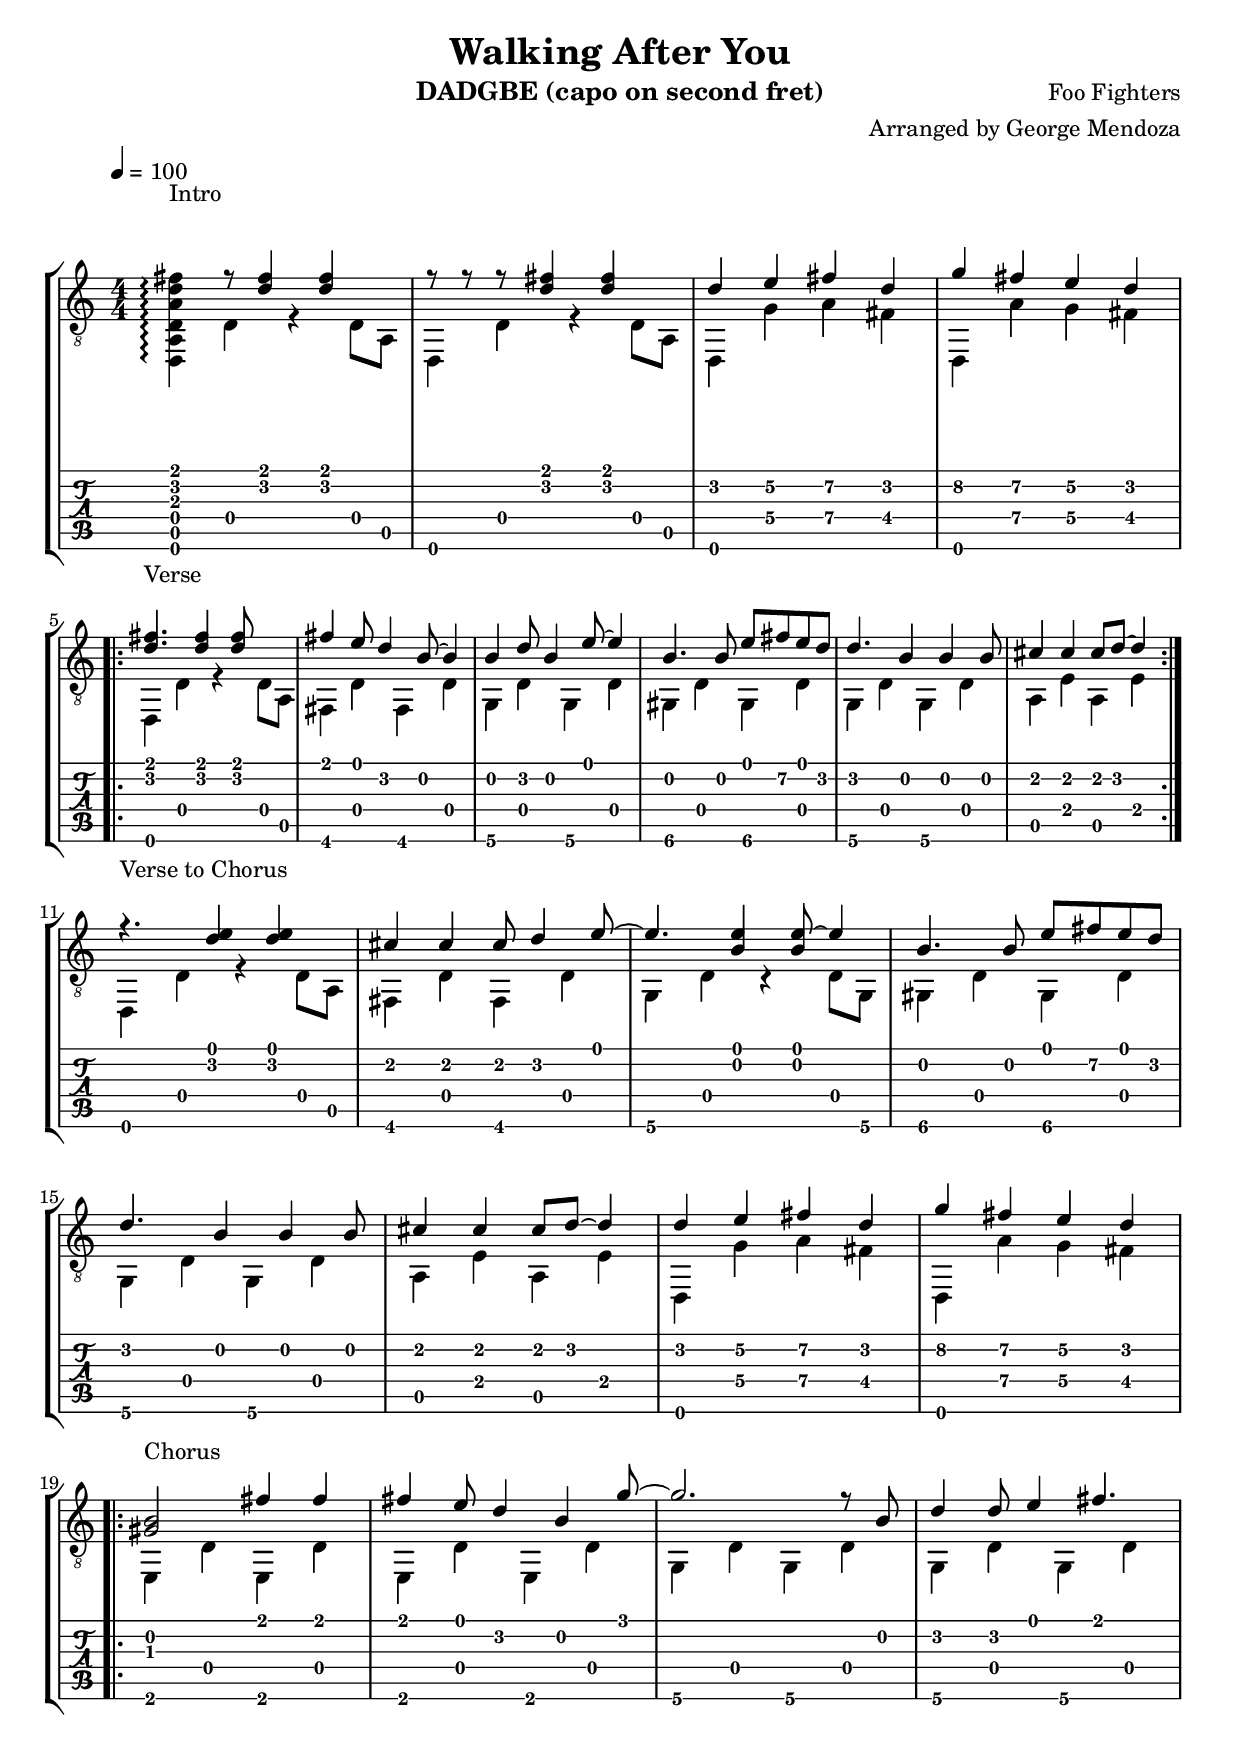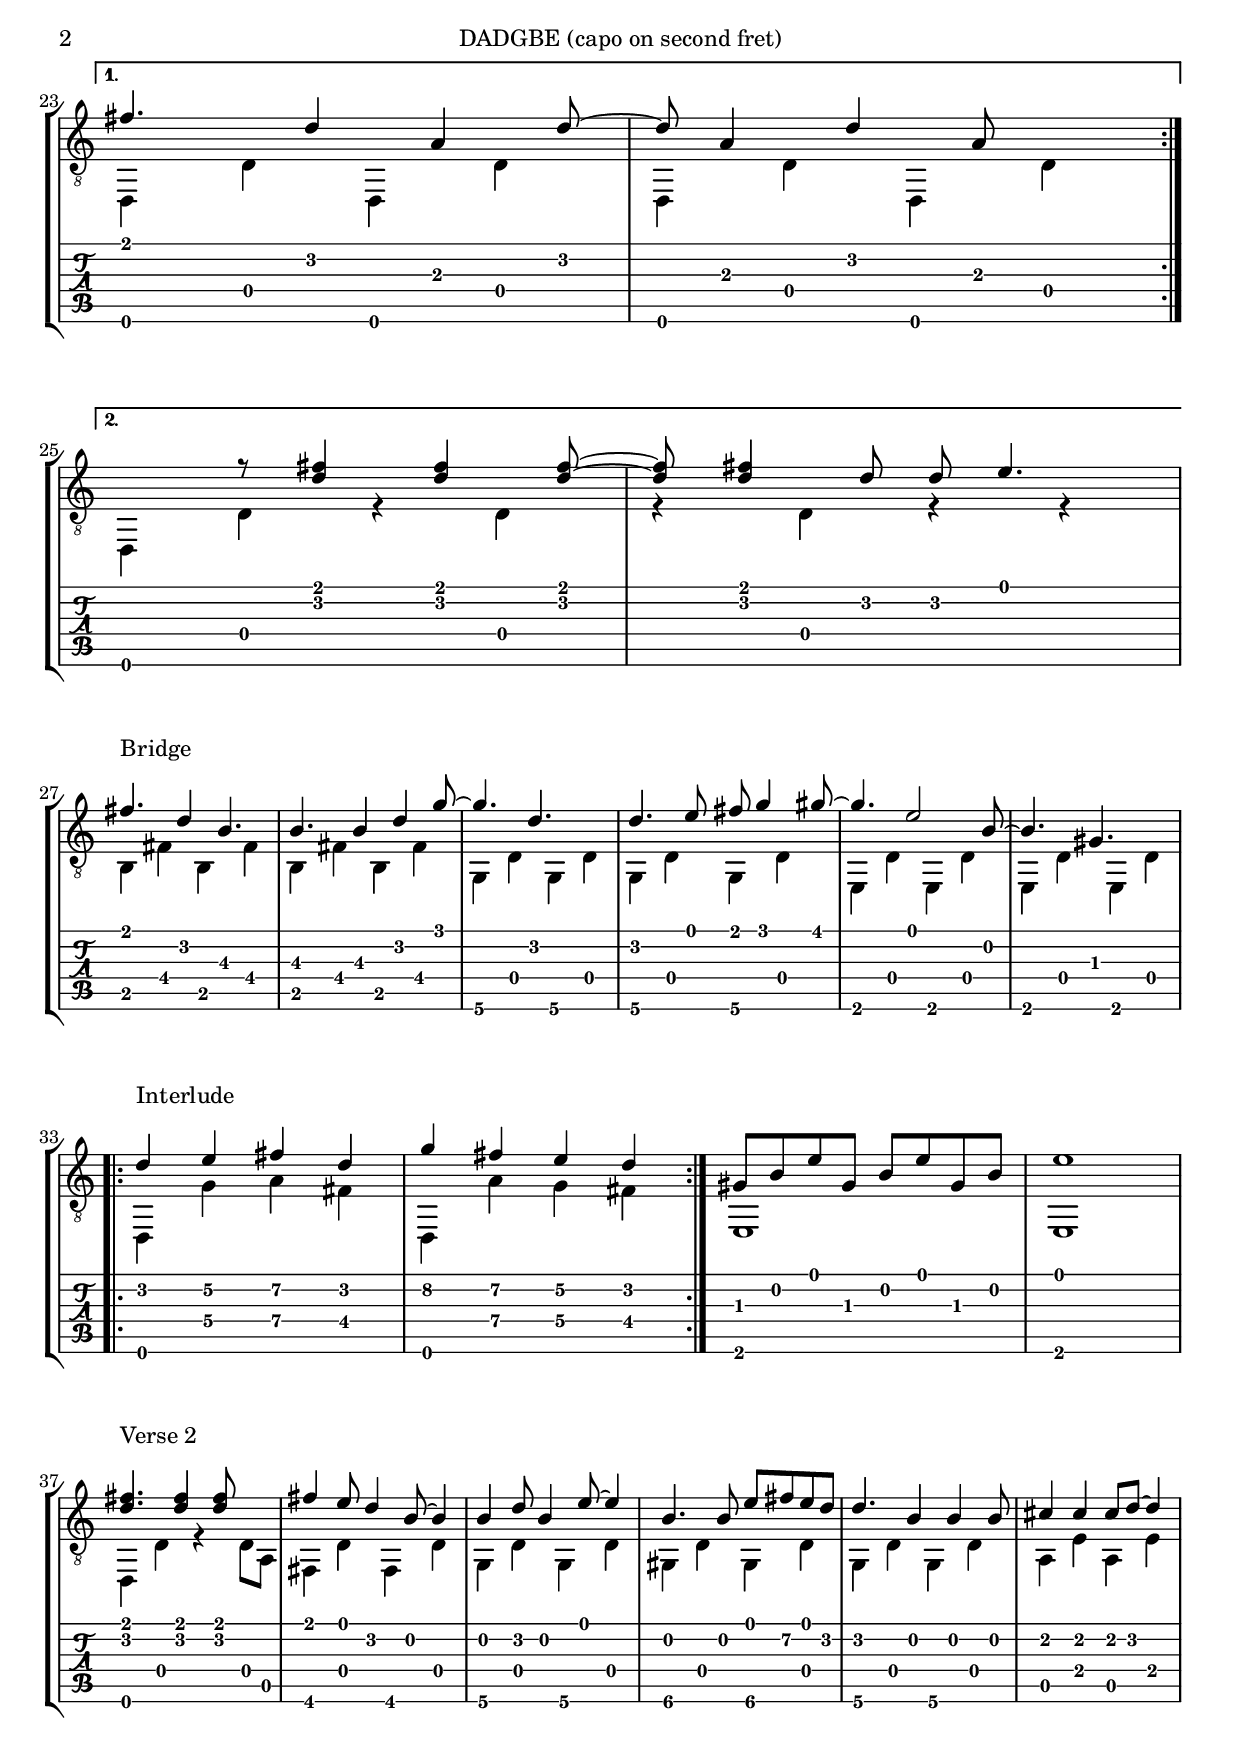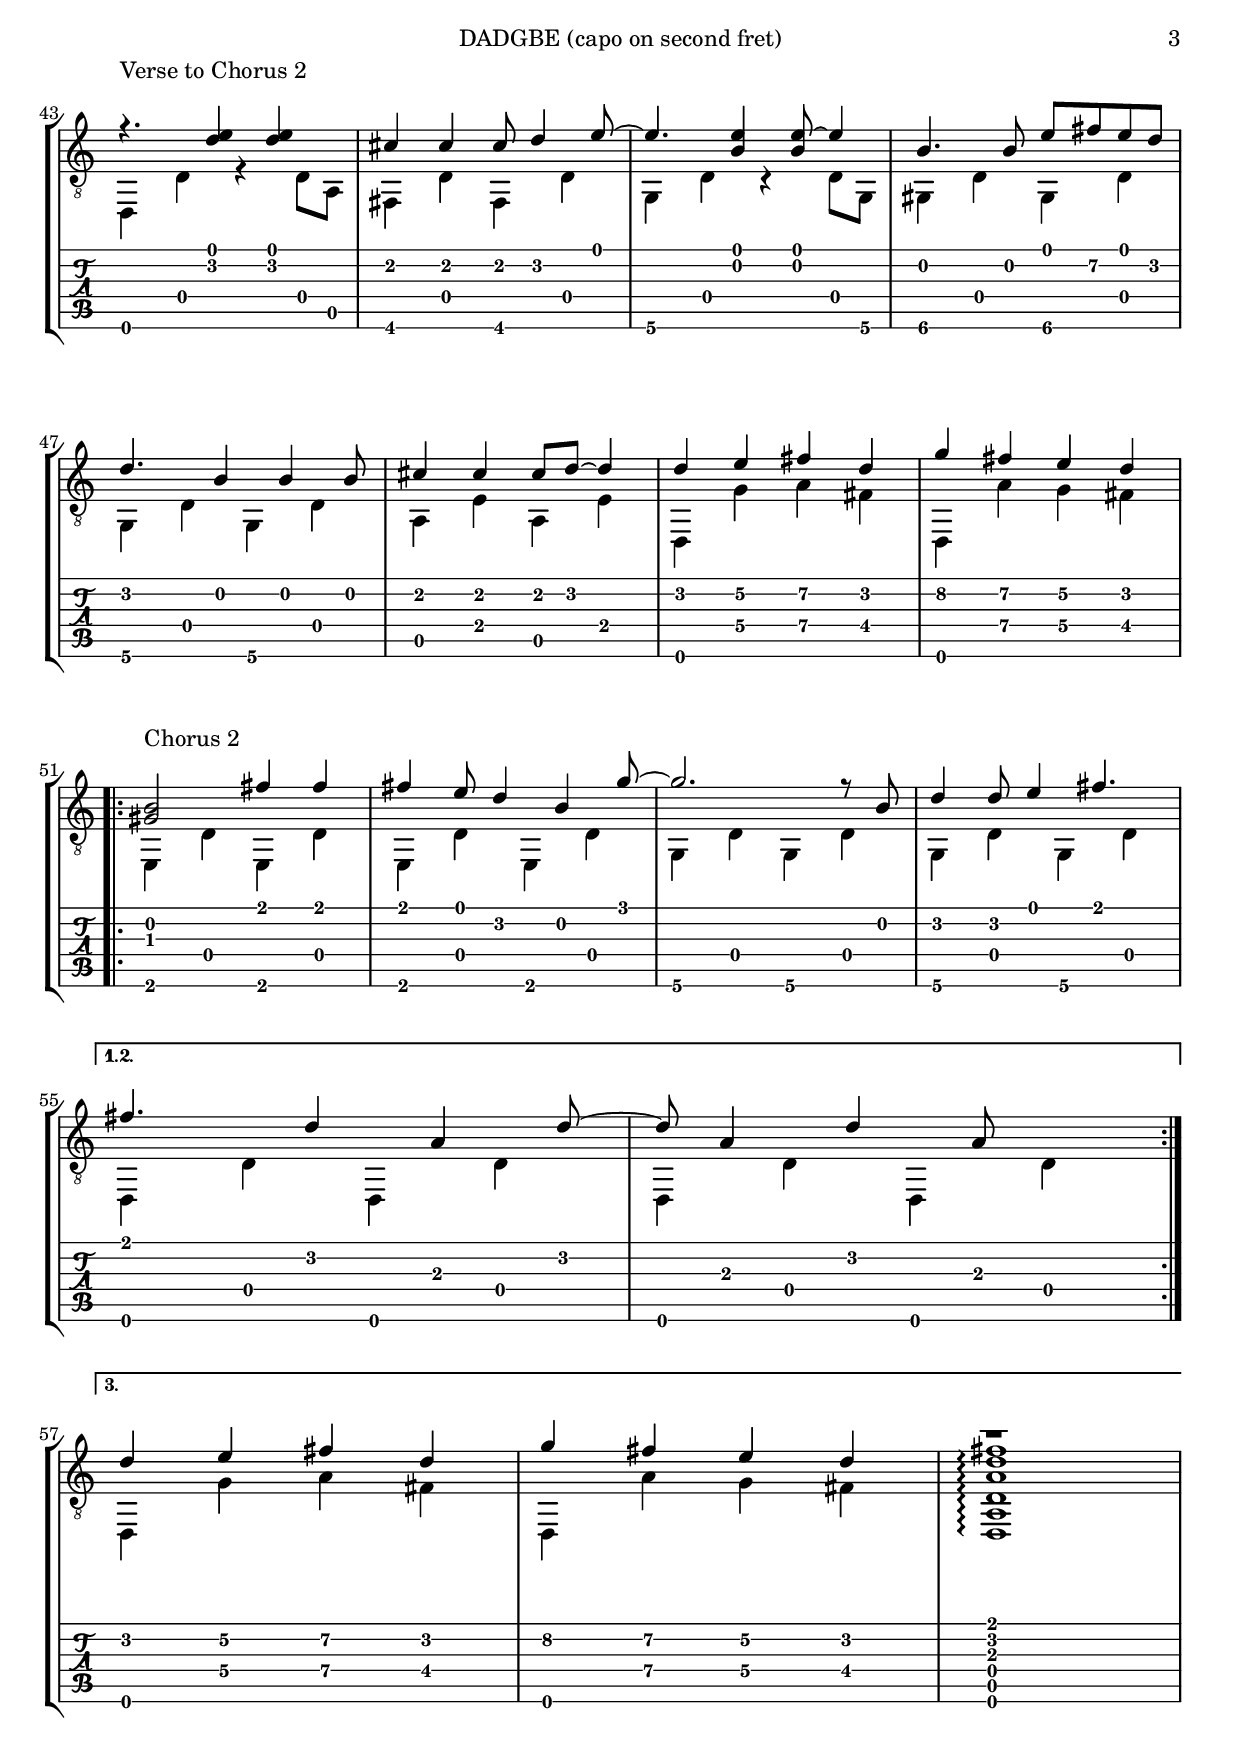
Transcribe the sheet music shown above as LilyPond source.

\version "2.12.3"
\include "english.ly"

\paper {
 indent = #0
}

\header {
  title = "Walking After You"
  composer = "Foo Fighters"
  arranger = "Arranged by George Mendoza"
  instrument = "DADGBE (capo on second fret)"
}

%-----------------------------------------------------------------------
% Chord Sets


%-----------------------------------------------------------------------
% Bars

vOneBarIntroLineOneBarOne = {  \skip 4 r8 <d'\2 fs'\1 >4 <fs'\1 d'\2 >4 \skip 8  }
vTwoBarIntroLineOneBarOne = {  <fs'\1 d'\2 a\3 d\4 a,\5 d,\6 >4\arpeggio <d\4>4 r4 <d\4>8 <a,\5>8  }
cBarIntroLineOneBarOne = {   }
sBarIntroLineOneBarOne = {  r1^"Intro" }

vOneBarIntroLineOneBarTwo = {  r8 r8 r8 <d'\2 fs'\1 >4 <fs'\1 d'\2 >4 \skip 8  }
vTwoBarIntroLineOneBarTwo = {  <d,\6>4 <d\4>4 r4 <d\4>8 <a,\5>8  }
cBarIntroLineOneBarTwo = {   }
sBarIntroLineOneBarTwo = {  r1 }

vOneBarIntroLineOneBarThree = {  <d'\2>4 <e'\2>4 <fs'\2>4 <d'\2>4  }
vTwoBarIntroLineOneBarThree = {  <d,\6>4 <g\4>4 <a\4>4 <fs\4>4  }
cBarIntroLineOneBarThree = {   }
sBarIntroLineOneBarThree = {  r1 }

vOneBarIntroLineOneBarFour = {  <g'\2>4 <fs'\2>4 <e'\2>4 <d'\2>4  }
vTwoBarIntroLineOneBarFour = {  <d,\6>4 <a\4>4 <g\4>4 <fs\4>4  }
cBarIntroLineOneBarFour = {   }
sBarIntroLineOneBarFour = {  r1 }

vOneBarVerseRepeatOneLineOneBarOne = {  <d'\2 fs'\1 >4. <fs'\1 d'\2 >4 <fs'\1 d'\2 >8 \skip 8 \skip 8  }
vTwoBarVerseRepeatOneLineOneBarOne = {  <d,\6>4 <d\4>4 r4 <d\4>8 <a,\5>8  }
cBarVerseRepeatOneLineOneBarOne = {   }
sBarVerseRepeatOneLineOneBarOne = {  r1^"Verse" }

vOneBarVerseRepeatOneLineOneBarTwo = {  <fs'\1>4 <e'\1>8 <d'\2>4 <b~\2>8 <b\2>4  }
vTwoBarVerseRepeatOneLineOneBarTwo = {  <fs,\6>4 <d\4>4 <fs,\6>4 <d\4>4  }
cBarVerseRepeatOneLineOneBarTwo = {   }
sBarVerseRepeatOneLineOneBarTwo = {  r1 }

vOneBarVerseRepeatOneLineOneBarThree = {  <b\2>4 <d'\2>8 <b\2>4 <e'~\1>8 <e'\1>4  }
vTwoBarVerseRepeatOneLineOneBarThree = {  <g,\6>4 <d\4>4 <g,\6>4 <d\4>4  }
cBarVerseRepeatOneLineOneBarThree = {   }
sBarVerseRepeatOneLineOneBarThree = {  r1 }

vOneBarVerseRepeatOneLineOneBarFour = {  <b\2>4. <b\2>8 <e'\1>8 <fs'\2>8 <e'\1>8 <d'\2>8  }
vTwoBarVerseRepeatOneLineOneBarFour = {  <gs,\6>4 <d\4>4 <gs,\6>4 <d\4>4  }
cBarVerseRepeatOneLineOneBarFour = {   }
sBarVerseRepeatOneLineOneBarFour = {  r1 }

vOneBarVerseRepeatOneLineOneBarFive = {  <d'\2>4. <b\2>4 <b\2>4 <b\2>8  }
vTwoBarVerseRepeatOneLineOneBarFive = {  <g,\6>4 <d\4>4 <g,\6>4 <d\4>4  }
cBarVerseRepeatOneLineOneBarFive = {   }
sBarVerseRepeatOneLineOneBarFive = {  r1 }

vOneBarVerseRepeatOneLineOneBarSix = {  <cs'\2>4 <cs'\2>4 <cs'\2>8 <d'~\2>8 <d'\2>4  }
vTwoBarVerseRepeatOneLineOneBarSix = {  <a,\5>4 <e\4>4 <a,\5>4 <e\4>4  }
cBarVerseRepeatOneLineOneBarSix = {   }
sBarVerseRepeatOneLineOneBarSix = {  r1 }

vOneBarVerseToChorusLineOneBarOne = {  r4. <d'\2 e'\1 >4 <d'\2 e'\1 >4 \skip 8  }
vTwoBarVerseToChorusLineOneBarOne = {  <d,\6>4 <d\4>4 r4 <d\4>8 <a,\5>8  }
cBarVerseToChorusLineOneBarOne = {   }
sBarVerseToChorusLineOneBarOne = {  r1^"Verse to Chorus" }

vOneBarVerseToChorusLineOneBarTwo = {  <cs'\2>4 <cs'\2>4 <cs'\2>8 <d'\2>4 <e'~\1>8  }
vTwoBarVerseToChorusLineOneBarTwo = {  <fs,\6>4 <d\4>4 <fs,\6>4 <d\4>4  }
cBarVerseToChorusLineOneBarTwo = {   }
sBarVerseToChorusLineOneBarTwo = {  r1 }

vOneBarVerseToChorusLineOneBarThree = {  <e'\1>4. <b\2 e'\1 >4 <b\2 e'~\1 >8 <e'\1>4  }
vTwoBarVerseToChorusLineOneBarThree = {  <g,\6>4 <d\4>4 r4 <d\4>8 <g,\6>8  }
cBarVerseToChorusLineOneBarThree = {   }
sBarVerseToChorusLineOneBarThree = {  r1 }

vOneBarVerseToChorusLineOneBarFour = {  <b\2>4. <b\2>8 <e'\1>8 <fs'\2>8 <e'\1>8 <d'\2>8  }
vTwoBarVerseToChorusLineOneBarFour = {  <gs,\6>4 <d\4>4 <gs,\6>4 <d\4>4  }
cBarVerseToChorusLineOneBarFour = {   }
sBarVerseToChorusLineOneBarFour = {  r1 }

vOneBarVerseToChorusLineTwoBarOne = {  <d'\2>4. <b\2>4 <b\2>4 <b\2>8  }
vTwoBarVerseToChorusLineTwoBarOne = {  <g,\6>4 <d\4>4 <g,\6>4 <d\4>4  }
cBarVerseToChorusLineTwoBarOne = {   }
sBarVerseToChorusLineTwoBarOne = {  r1 }

vOneBarVerseToChorusLineTwoBarTwo = {  <cs'\2>4 <cs'\2>4 <cs'\2>8 <d'~\2>8 <d'\2>4  }
vTwoBarVerseToChorusLineTwoBarTwo = {  <a,\5>4 <e\4>4 <a,\5>4 <e\4>4  }
cBarVerseToChorusLineTwoBarTwo = {   }
sBarVerseToChorusLineTwoBarTwo = {  r1 }

vOneBarVerseToChorusLineTwoBarThree = {  <d'\2>4 <e'\2>4 <fs'\2>4 <d'\2>4  }
vTwoBarVerseToChorusLineTwoBarThree = {  <d,\6>4 <g\4>4 <a\4>4 <fs\4>4  }
cBarVerseToChorusLineTwoBarThree = {   }
sBarVerseToChorusLineTwoBarThree = {  r1 }

vOneBarVerseToChorusLineTwoBarFour = {  <g'\2>4 <fs'\2>4 <e'\2>4 <d'\2>4  }
vTwoBarVerseToChorusLineTwoBarFour = {  <d,\6>4 <a\4>4 <g\4>4 <fs\4>4  }
cBarVerseToChorusLineTwoBarFour = {   }
sBarVerseToChorusLineTwoBarFour = {  r1 }

vOneBarChorusRepeatOneLineOneBarOne = {  <b\2 gs\3 >2 <fs'\1>4 <fs'\1>4  }
vTwoBarChorusRepeatOneLineOneBarOne = {  <e,\6>4 <d\4>4 <e,\6>4 <d\4>4  }
cBarChorusRepeatOneLineOneBarOne = {   }
sBarChorusRepeatOneLineOneBarOne = {  r1^"Chorus" }

vOneBarChorusRepeatOneLineOneBarTwo = {  <fs'\1>4 <e'\1>8 <d'\2>4 <b\2>4 <g'~\1>8  }
vTwoBarChorusRepeatOneLineOneBarTwo = {  <e,\6>4 <d\4>4 <e,\6>4 <d\4>4  }
cBarChorusRepeatOneLineOneBarTwo = {   }
sBarChorusRepeatOneLineOneBarTwo = {  r1 }

vOneBarChorusRepeatOneLineOneBarThree = {  <g'\1>2. r8 <b\2>8  }
vTwoBarChorusRepeatOneLineOneBarThree = {  <g,\6>4 <d\4>4 <g,\6>4 <d\4>4  }
cBarChorusRepeatOneLineOneBarThree = {   }
sBarChorusRepeatOneLineOneBarThree = {  r1 }

vOneBarChorusRepeatOneLineOneBarFour = {  <d'\2>4 <d'\2>8 <e'\1>4 <fs'\1>4.  }
vTwoBarChorusRepeatOneLineOneBarFour = {  <g,\6>4 <d\4>4 <g,\6>4 <d\4>4  }
cBarChorusRepeatOneLineOneBarFour = {   }
sBarChorusRepeatOneLineOneBarFour = {  r1 }

vOneBarChorusAlternativeOneLineOneBarOne = {  <fs'\1>4. <d'\2>4 <a\3>4 <d'~\2>8  }
vTwoBarChorusAlternativeOneLineOneBarOne = {  <d,\6>4 <d\4>4 <d,\6>4 <d\4>4  }
cBarChorusAlternativeOneLineOneBarOne = {   }
sBarChorusAlternativeOneLineOneBarOne = {  r1 }

vOneBarChorusAlternativeOneLineOneBarTwo = {  <d'\2>8 <a\3>4 <d'\2>4 <a\3>8 \skip 4  }
vTwoBarChorusAlternativeOneLineOneBarTwo = {  <d,\6>4 <d\4>4 <d,\6>4 <d\4>4  }
cBarChorusAlternativeOneLineOneBarTwo = {   }
sBarChorusAlternativeOneLineOneBarTwo = {  r1 }

vOneBarChorusAlternativeOneLineTwoBarOne = {  \skip 4 r8 <d'\2 fs'\1 >4 <d'\2 fs'\1 >4 <d'~\2 fs'~\1 >8  }
vTwoBarChorusAlternativeOneLineTwoBarOne = {  <d,\6>4 <d\4>4 r4 <d\4>4  }
cBarChorusAlternativeOneLineTwoBarOne = {   }
sBarChorusAlternativeOneLineTwoBarOne = {  r1 }

vOneBarChorusAlternativeOneLineTwoBarTwo = {  <d'\2 fs'\1 >8 <d'\2 fs'\1 >4 <d'\2>8 <d'\2>8 <e'\1>4.  }
vTwoBarChorusAlternativeOneLineTwoBarTwo = {  r4 <d\4>4 r4 r4  }
cBarChorusAlternativeOneLineTwoBarTwo = {   }
sBarChorusAlternativeOneLineTwoBarTwo = {  r1 }

vOneBarBridgeLineOneBarOne = {  <fs'\1>4. <d'\2>4 <b\3>4.  }
vTwoBarBridgeLineOneBarOne = {  <b,\5>4 <fs\4>4 <b,\5>4 <fs\4>4  }
cBarBridgeLineOneBarOne = {   }
sBarBridgeLineOneBarOne = {  r1^"Bridge" }

vOneBarBridgeLineOneBarTwo = {  <b\3>4. <b\3>4 <d'\2>4 <g'~\1>8  }
vTwoBarBridgeLineOneBarTwo = {  <b,\5>4 <fs\4>4 <b,\5>4 <fs\4>4  }
cBarBridgeLineOneBarTwo = {   }
sBarBridgeLineOneBarTwo = {  r1 }

vOneBarBridgeLineOneBarThree = {  <g'\1>4. <d'\2>4. \skip 4  }
vTwoBarBridgeLineOneBarThree = {  <g,\6>4 <d\4>4 <g,\6>4 <d\4>4  }
cBarBridgeLineOneBarThree = {   }
sBarBridgeLineOneBarThree = {  r1 }

vOneBarBridgeLineOneBarFour = {  <d'\2>4. <e'\1>8 <fs'\1>8 <g'\1>4 <gs'~\1>8  }
vTwoBarBridgeLineOneBarFour = {  <g,\6>4 <d\4>4 <g,\6>4 <d\4>4  }
cBarBridgeLineOneBarFour = {   }
sBarBridgeLineOneBarFour = {  r1 }

vOneBarBridgeLineOneBarFive = {  <gs'\1>4. <e'\1>2 <b~\2>8  }
vTwoBarBridgeLineOneBarFive = {  <e,\6>4 <d\4>4 <e,\6>4 <d\4>4  }
cBarBridgeLineOneBarFive = {   }
sBarBridgeLineOneBarFive = {  r1 }

vOneBarBridgeLineOneBarSix = {  <b\2>4. <gs\3>4. \skip 4  }
vTwoBarBridgeLineOneBarSix = {  <e,\6>4 <d\4>4 <e,\6>4 <d\4>4  }
cBarBridgeLineOneBarSix = {   }
sBarBridgeLineOneBarSix = {  r1 }

vOneBarInterludeLineOneRepeatOneBarOne = {  <d'\2>4 <e'\2>4 <fs'\2>4 <d'\2>4  }
vTwoBarInterludeLineOneRepeatOneBarOne = {  <d,\6>4 <g\4>4 <a\4>4 <fs\4>4  }
cBarInterludeLineOneRepeatOneBarOne = {   }
sBarInterludeLineOneRepeatOneBarOne = {  r1^"Interlude" }

vOneBarInterludeLineOneRepeatOneBarTwo = {  <g'\2>4 <fs'\2>4 <e'\2>4 <d'\2>4  }
vTwoBarInterludeLineOneRepeatOneBarTwo = {  <d,\6>4 <a\4>4 <g\4>4 <fs\4>4  }
cBarInterludeLineOneRepeatOneBarTwo = {   }
sBarInterludeLineOneRepeatOneBarTwo = {  r1 }

vOneBarInterludeLineOneBarOne = {  <gs\3>8 <b\2>8 <e'\1>8 <gs\3>8 <b\2>8 <e'\1>8 <gs\3>8 <b\2>8  }
vTwoBarInterludeLineOneBarOne = {  <e,\6>1  }
cBarInterludeLineOneBarOne = {   }
sBarInterludeLineOneBarOne = {  r1 }

vOneBarInterludeLineOneBarTwo = {  <e'\1>1  }
vTwoBarInterludeLineOneBarTwo = {  <e,\6>1  }
cBarInterludeLineOneBarTwo = {   }
sBarInterludeLineOneBarTwo = {  r1 }

vOneBarVerseTwoLineOneBarOne = {  <d'\2 fs'\1 >4. <fs'\1 d'\2 >4 <fs'\1 d'\2 >8 \skip 8 \skip 8  }
vTwoBarVerseTwoLineOneBarOne = {  <d,\6>4 <d\4>4 r4 <d\4>8 <a,\5>8  }
cBarVerseTwoLineOneBarOne = {   }
sBarVerseTwoLineOneBarOne = {  r1^"Verse 2" }

vOneBarVerseTwoLineOneBarTwo = {  <fs'\1>4 <e'\1>8 <d'\2>4 <b~\2>8 <b\2>4  }
vTwoBarVerseTwoLineOneBarTwo = {  <fs,\6>4 <d\4>4 <fs,\6>4 <d\4>4  }
cBarVerseTwoLineOneBarTwo = {   }
sBarVerseTwoLineOneBarTwo = {  r1 }

vOneBarVerseTwoLineOneBarThree = {  <b\2>4 <d'\2>8 <b\2>4 <e'~\1>8 <e'\1>4  }
vTwoBarVerseTwoLineOneBarThree = {  <g,\6>4 <d\4>4 <g,\6>4 <d\4>4  }
cBarVerseTwoLineOneBarThree = {   }
sBarVerseTwoLineOneBarThree = {  r1 }

vOneBarVerseTwoLineOneBarFour = {  <b\2>4. <b\2>8 <e'\1>8 <fs'\2>8 <e'\1>8 <d'\2>8  }
vTwoBarVerseTwoLineOneBarFour = {  <gs,\6>4 <d\4>4 <gs,\6>4 <d\4>4  }
cBarVerseTwoLineOneBarFour = {   }
sBarVerseTwoLineOneBarFour = {  r1 }

vOneBarVerseTwoLineOneBarFive = {  <d'\2>4. <b\2>4 <b\2>4 <b\2>8  }
vTwoBarVerseTwoLineOneBarFive = {  <g,\6>4 <d\4>4 <g,\6>4 <d\4>4  }
cBarVerseTwoLineOneBarFive = {   }
sBarVerseTwoLineOneBarFive = {  r1 }

vOneBarVerseTwoLineOneBarSix = {  <cs'\2>4 <cs'\2>4 <cs'\2>8 <d'~\2>8 <d'\2>4  }
vTwoBarVerseTwoLineOneBarSix = {  <a,\5>4 <e\4>4 <a,\5>4 <e\4>4  }
cBarVerseTwoLineOneBarSix = {   }
sBarVerseTwoLineOneBarSix = {  r1 }

vOneBarVerseToChorusTwoLineOneBarOne = {  r4. <d'\2 e'\1 >4 <d'\2 e'\1 >4 \skip 8  }
vTwoBarVerseToChorusTwoLineOneBarOne = {  <d,\6>4 <d\4>4 r4 <d\4>8 <a,\5>8  }
cBarVerseToChorusTwoLineOneBarOne = {   }
sBarVerseToChorusTwoLineOneBarOne = {  r1^"Verse to Chorus 2" }

vOneBarVerseToChorusTwoLineOneBarTwo = {  <cs'\2>4 <cs'\2>4 <cs'\2>8 <d'\2>4 <e'~\1>8  }
vTwoBarVerseToChorusTwoLineOneBarTwo = {  <fs,\6>4 <d\4>4 <fs,\6>4 <d\4>4  }
cBarVerseToChorusTwoLineOneBarTwo = {   }
sBarVerseToChorusTwoLineOneBarTwo = {  r1 }

vOneBarVerseToChorusTwoLineOneBarThree = {  <e'\1>4. <b\2 e'\1 >4 <b\2 e'~\1 >8 <e'\1>4  }
vTwoBarVerseToChorusTwoLineOneBarThree = {  <g,\6>4 <d\4>4 r4 <d\4>8 <g,\6>8  }
cBarVerseToChorusTwoLineOneBarThree = {   }
sBarVerseToChorusTwoLineOneBarThree = {  r1 }

vOneBarVerseToChorusTwoLineOneBarFour = {  <b\2>4. <b\2>8 <e'\1>8 <fs'\2>8 <e'\1>8 <d'\2>8  }
vTwoBarVerseToChorusTwoLineOneBarFour = {  <gs,\6>4 <d\4>4 <gs,\6>4 <d\4>4  }
cBarVerseToChorusTwoLineOneBarFour = {   }
sBarVerseToChorusTwoLineOneBarFour = {  r1 }

vOneBarVerseToChorusTwoLineTwoBarOne = {  <d'\2>4. <b\2>4 <b\2>4 <b\2>8  }
vTwoBarVerseToChorusTwoLineTwoBarOne = {  <g,\6>4 <d\4>4 <g,\6>4 <d\4>4  }
cBarVerseToChorusTwoLineTwoBarOne = {   }
sBarVerseToChorusTwoLineTwoBarOne = {  r1 }

vOneBarVerseToChorusTwoLineTwoBarTwo = {  <cs'\2>4 <cs'\2>4 <cs'\2>8 <d'~\2>8 <d'\2>4  }
vTwoBarVerseToChorusTwoLineTwoBarTwo = {  <a,\5>4 <e\4>4 <a,\5>4 <e\4>4  }
cBarVerseToChorusTwoLineTwoBarTwo = {   }
sBarVerseToChorusTwoLineTwoBarTwo = {  r1 }

vOneBarVerseToChorusTwoLineTwoBarThree = {  <d'\2>4 <e'\2>4 <fs'\2>4 <d'\2>4  }
vTwoBarVerseToChorusTwoLineTwoBarThree = {  <d,\6>4 <g\4>4 <a\4>4 <fs\4>4  }
cBarVerseToChorusTwoLineTwoBarThree = {   }
sBarVerseToChorusTwoLineTwoBarThree = {  r1 }

vOneBarVerseToChorusTwoLineTwoBarFour = {  <g'\2>4 <fs'\2>4 <e'\2>4 <d'\2>4  }
vTwoBarVerseToChorusTwoLineTwoBarFour = {  <d,\6>4 <a\4>4 <g\4>4 <fs\4>4  }
cBarVerseToChorusTwoLineTwoBarFour = {   }
sBarVerseToChorusTwoLineTwoBarFour = {  r1 }

vOneBarChorusTwoRepeatOneLineOneBarOne = {  <b\2 gs\3 >2 <fs'\1>4 <fs'\1>4  }
vTwoBarChorusTwoRepeatOneLineOneBarOne = {  <e,\6>4 <d\4>4 <e,\6>4 <d\4>4  }
cBarChorusTwoRepeatOneLineOneBarOne = {   }
sBarChorusTwoRepeatOneLineOneBarOne = {  r1^"Chorus 2" }

vOneBarChorusTwoRepeatOneLineOneBarTwo = {  <fs'\1>4 <e'\1>8 <d'\2>4 <b\2>4 <g'~\1>8  }
vTwoBarChorusTwoRepeatOneLineOneBarTwo = {  <e,\6>4 <d\4>4 <e,\6>4 <d\4>4  }
cBarChorusTwoRepeatOneLineOneBarTwo = {   }
sBarChorusTwoRepeatOneLineOneBarTwo = {  r1 }

vOneBarChorusTwoRepeatOneLineOneBarThree = {  <g'\1>2. r8 <b\2>8  }
vTwoBarChorusTwoRepeatOneLineOneBarThree = {  <g,\6>4 <d\4>4 <g,\6>4 <d\4>4  }
cBarChorusTwoRepeatOneLineOneBarThree = {   }
sBarChorusTwoRepeatOneLineOneBarThree = {  r1 }

vOneBarChorusTwoRepeatOneLineOneBarFour = {  <d'\2>4 <d'\2>8 <e'\1>4 <fs'\1>4.  }
vTwoBarChorusTwoRepeatOneLineOneBarFour = {  <g,\6>4 <d\4>4 <g,\6>4 <d\4>4  }
cBarChorusTwoRepeatOneLineOneBarFour = {   }
sBarChorusTwoRepeatOneLineOneBarFour = {  r1 }

vOneBarChorusTwoAlternativeOneLineOneBarOne = {  <fs'\1>4. <d'\2>4 <a\3>4 <d'~\2>8  }
vTwoBarChorusTwoAlternativeOneLineOneBarOne = {  <d,\6>4 <d\4>4 <d,\6>4 <d\4>4  }
cBarChorusTwoAlternativeOneLineOneBarOne = {   }
sBarChorusTwoAlternativeOneLineOneBarOne = {  r1 }

vOneBarChorusTwoAlternativeOneLineOneBarTwo = {  <d'\2>8 <a\3>4 <d'\2>4 <a\3>8 \skip 4  }
vTwoBarChorusTwoAlternativeOneLineOneBarTwo = {  <d,\6>4 <d\4>4 <d,\6>4 <d\4>4  }
cBarChorusTwoAlternativeOneLineOneBarTwo = {   }
sBarChorusTwoAlternativeOneLineOneBarTwo = {  r1 }

vOneBarChorusTwoAlternativeOneLineTwoBarOne = {  <d'\2>4 <e'\2>4 <fs'\2>4 <d'\2>4  }
vTwoBarChorusTwoAlternativeOneLineTwoBarOne = {  <d,\6>4 <g\4>4 <a\4>4 <fs\4>4  }
cBarChorusTwoAlternativeOneLineTwoBarOne = {   }
sBarChorusTwoAlternativeOneLineTwoBarOne = {  r1 }

vOneBarChorusTwoAlternativeOneLineTwoBarTwo = {  <g'\2>4 <fs'\2>4 <e'\2>4 <d'\2>4  }
vTwoBarChorusTwoAlternativeOneLineTwoBarTwo = {  <d,\6>4 <a\4>4 <g\4>4 <fs\4>4  }
cBarChorusTwoAlternativeOneLineTwoBarTwo = {   }
sBarChorusTwoAlternativeOneLineTwoBarTwo = {  r1 }

vOneBarChorusTwoAlternativeOneLineTwoBarThree = {  r1 }
vTwoBarChorusTwoAlternativeOneLineTwoBarThree = {  <d,\6 a,\5 d\4 a\3 d'\2 fs'\1 >1\arpeggio  }
cBarChorusTwoAlternativeOneLineTwoBarThree = {   }
sBarChorusTwoAlternativeOneLineTwoBarThree = {  r1 }


%-----------------------------------------------------------------------
% Lines

vOneLineIntroLineOne = { \vOneBarIntroLineOneBarOne \vOneBarIntroLineOneBarTwo \vOneBarIntroLineOneBarThree \vOneBarIntroLineOneBarFour \break }
vTwoLineIntroLineOne = { \vTwoBarIntroLineOneBarOne \vTwoBarIntroLineOneBarTwo \vTwoBarIntroLineOneBarThree \vTwoBarIntroLineOneBarFour \break }
cLineIntroLineOne = { \cBarIntroLineOneBarOne \cBarIntroLineOneBarTwo \cBarIntroLineOneBarThree \cBarIntroLineOneBarFour }
sLineIntroLineOne = { \sBarIntroLineOneBarOne \sBarIntroLineOneBarTwo \sBarIntroLineOneBarThree \sBarIntroLineOneBarFour }

vOneLineVerseRepeatOneLineOne = { \vOneBarVerseRepeatOneLineOneBarOne \vOneBarVerseRepeatOneLineOneBarTwo \vOneBarVerseRepeatOneLineOneBarThree \vOneBarVerseRepeatOneLineOneBarFour \vOneBarVerseRepeatOneLineOneBarFive \vOneBarVerseRepeatOneLineOneBarSix \break }
vTwoLineVerseRepeatOneLineOne = { \vTwoBarVerseRepeatOneLineOneBarOne \vTwoBarVerseRepeatOneLineOneBarTwo \vTwoBarVerseRepeatOneLineOneBarThree \vTwoBarVerseRepeatOneLineOneBarFour \vTwoBarVerseRepeatOneLineOneBarFive \vTwoBarVerseRepeatOneLineOneBarSix \break }
cLineVerseRepeatOneLineOne = { \cBarVerseRepeatOneLineOneBarOne \cBarVerseRepeatOneLineOneBarTwo \cBarVerseRepeatOneLineOneBarThree \cBarVerseRepeatOneLineOneBarFour \cBarVerseRepeatOneLineOneBarFive \cBarVerseRepeatOneLineOneBarSix }
sLineVerseRepeatOneLineOne = { \sBarVerseRepeatOneLineOneBarOne \sBarVerseRepeatOneLineOneBarTwo \sBarVerseRepeatOneLineOneBarThree \sBarVerseRepeatOneLineOneBarFour \sBarVerseRepeatOneLineOneBarFive \sBarVerseRepeatOneLineOneBarSix }

vOneLineVerseToChorusLineOne = { \vOneBarVerseToChorusLineOneBarOne \vOneBarVerseToChorusLineOneBarTwo \vOneBarVerseToChorusLineOneBarThree \vOneBarVerseToChorusLineOneBarFour \break }
vTwoLineVerseToChorusLineOne = { \vTwoBarVerseToChorusLineOneBarOne \vTwoBarVerseToChorusLineOneBarTwo \vTwoBarVerseToChorusLineOneBarThree \vTwoBarVerseToChorusLineOneBarFour \break }
cLineVerseToChorusLineOne = { \cBarVerseToChorusLineOneBarOne \cBarVerseToChorusLineOneBarTwo \cBarVerseToChorusLineOneBarThree \cBarVerseToChorusLineOneBarFour }
sLineVerseToChorusLineOne = { \sBarVerseToChorusLineOneBarOne \sBarVerseToChorusLineOneBarTwo \sBarVerseToChorusLineOneBarThree \sBarVerseToChorusLineOneBarFour }

vOneLineVerseToChorusLineTwo = { \vOneBarVerseToChorusLineTwoBarOne \vOneBarVerseToChorusLineTwoBarTwo \vOneBarVerseToChorusLineTwoBarThree \vOneBarVerseToChorusLineTwoBarFour \break }
vTwoLineVerseToChorusLineTwo = { \vTwoBarVerseToChorusLineTwoBarOne \vTwoBarVerseToChorusLineTwoBarTwo \vTwoBarVerseToChorusLineTwoBarThree \vTwoBarVerseToChorusLineTwoBarFour \break }
cLineVerseToChorusLineTwo = { \cBarVerseToChorusLineTwoBarOne \cBarVerseToChorusLineTwoBarTwo \cBarVerseToChorusLineTwoBarThree \cBarVerseToChorusLineTwoBarFour }
sLineVerseToChorusLineTwo = { \sBarVerseToChorusLineTwoBarOne \sBarVerseToChorusLineTwoBarTwo \sBarVerseToChorusLineTwoBarThree \sBarVerseToChorusLineTwoBarFour }

vOneLineChorusRepeatOneLineOne = { \vOneBarChorusRepeatOneLineOneBarOne \vOneBarChorusRepeatOneLineOneBarTwo \vOneBarChorusRepeatOneLineOneBarThree \vOneBarChorusRepeatOneLineOneBarFour \break }
vTwoLineChorusRepeatOneLineOne = { \vTwoBarChorusRepeatOneLineOneBarOne \vTwoBarChorusRepeatOneLineOneBarTwo \vTwoBarChorusRepeatOneLineOneBarThree \vTwoBarChorusRepeatOneLineOneBarFour \break }
cLineChorusRepeatOneLineOne = { \cBarChorusRepeatOneLineOneBarOne \cBarChorusRepeatOneLineOneBarTwo \cBarChorusRepeatOneLineOneBarThree \cBarChorusRepeatOneLineOneBarFour }
sLineChorusRepeatOneLineOne = { \sBarChorusRepeatOneLineOneBarOne \sBarChorusRepeatOneLineOneBarTwo \sBarChorusRepeatOneLineOneBarThree \sBarChorusRepeatOneLineOneBarFour }

vOneLineChorusAlternativeOneLineOne = { \vOneBarChorusAlternativeOneLineOneBarOne \vOneBarChorusAlternativeOneLineOneBarTwo \break }
vTwoLineChorusAlternativeOneLineOne = { \vTwoBarChorusAlternativeOneLineOneBarOne \vTwoBarChorusAlternativeOneLineOneBarTwo \break }
cLineChorusAlternativeOneLineOne = { \cBarChorusAlternativeOneLineOneBarOne \cBarChorusAlternativeOneLineOneBarTwo }
sLineChorusAlternativeOneLineOne = { \sBarChorusAlternativeOneLineOneBarOne \sBarChorusAlternativeOneLineOneBarTwo }

vOneLineChorusAlternativeOneLineTwo = { \vOneBarChorusAlternativeOneLineTwoBarOne \vOneBarChorusAlternativeOneLineTwoBarTwo \break }
vTwoLineChorusAlternativeOneLineTwo = { \vTwoBarChorusAlternativeOneLineTwoBarOne \vTwoBarChorusAlternativeOneLineTwoBarTwo \break }
cLineChorusAlternativeOneLineTwo = { \cBarChorusAlternativeOneLineTwoBarOne \cBarChorusAlternativeOneLineTwoBarTwo }
sLineChorusAlternativeOneLineTwo = { \sBarChorusAlternativeOneLineTwoBarOne \sBarChorusAlternativeOneLineTwoBarTwo }

vOneLineBridgeLineOne = { \vOneBarBridgeLineOneBarOne \vOneBarBridgeLineOneBarTwo \vOneBarBridgeLineOneBarThree \vOneBarBridgeLineOneBarFour \vOneBarBridgeLineOneBarFive \vOneBarBridgeLineOneBarSix \break }
vTwoLineBridgeLineOne = { \vTwoBarBridgeLineOneBarOne \vTwoBarBridgeLineOneBarTwo \vTwoBarBridgeLineOneBarThree \vTwoBarBridgeLineOneBarFour \vTwoBarBridgeLineOneBarFive \vTwoBarBridgeLineOneBarSix \break }
cLineBridgeLineOne = { \cBarBridgeLineOneBarOne \cBarBridgeLineOneBarTwo \cBarBridgeLineOneBarThree \cBarBridgeLineOneBarFour \cBarBridgeLineOneBarFive \cBarBridgeLineOneBarSix }
sLineBridgeLineOne = { \sBarBridgeLineOneBarOne \sBarBridgeLineOneBarTwo \sBarBridgeLineOneBarThree \sBarBridgeLineOneBarFour \sBarBridgeLineOneBarFive \sBarBridgeLineOneBarSix }

vOneLineInterludeLineOne = { \repeat volta 3 { \vOneBarInterludeLineOneRepeatOneBarOne \vOneBarInterludeLineOneRepeatOneBarTwo } \vOneBarInterludeLineOneBarOne \vOneBarInterludeLineOneBarTwo \break }
vTwoLineInterludeLineOne = { \repeat volta 3 { \vTwoBarInterludeLineOneRepeatOneBarOne \vTwoBarInterludeLineOneRepeatOneBarTwo } \vTwoBarInterludeLineOneBarOne \vTwoBarInterludeLineOneBarTwo \break }
cLineInterludeLineOne = { \repeat volta 3 { \cBarInterludeLineOneRepeatOneBarOne \cBarInterludeLineOneRepeatOneBarTwo } \cBarInterludeLineOneBarOne \cBarInterludeLineOneBarTwo }
sLineInterludeLineOne = { \repeat volta 3 { \sBarInterludeLineOneRepeatOneBarOne \sBarInterludeLineOneRepeatOneBarTwo } \sBarInterludeLineOneBarOne \sBarInterludeLineOneBarTwo }

vOneLineVerseTwoLineOne = { \vOneBarVerseTwoLineOneBarOne \vOneBarVerseTwoLineOneBarTwo \vOneBarVerseTwoLineOneBarThree \vOneBarVerseTwoLineOneBarFour \vOneBarVerseTwoLineOneBarFive \vOneBarVerseTwoLineOneBarSix \break }
vTwoLineVerseTwoLineOne = { \vTwoBarVerseTwoLineOneBarOne \vTwoBarVerseTwoLineOneBarTwo \vTwoBarVerseTwoLineOneBarThree \vTwoBarVerseTwoLineOneBarFour \vTwoBarVerseTwoLineOneBarFive \vTwoBarVerseTwoLineOneBarSix \break }
cLineVerseTwoLineOne = { \cBarVerseTwoLineOneBarOne \cBarVerseTwoLineOneBarTwo \cBarVerseTwoLineOneBarThree \cBarVerseTwoLineOneBarFour \cBarVerseTwoLineOneBarFive \cBarVerseTwoLineOneBarSix }
sLineVerseTwoLineOne = { \sBarVerseTwoLineOneBarOne \sBarVerseTwoLineOneBarTwo \sBarVerseTwoLineOneBarThree \sBarVerseTwoLineOneBarFour \sBarVerseTwoLineOneBarFive \sBarVerseTwoLineOneBarSix }

vOneLineVerseToChorusTwoLineOne = { \vOneBarVerseToChorusTwoLineOneBarOne \vOneBarVerseToChorusTwoLineOneBarTwo \vOneBarVerseToChorusTwoLineOneBarThree \vOneBarVerseToChorusTwoLineOneBarFour \break }
vTwoLineVerseToChorusTwoLineOne = { \vTwoBarVerseToChorusTwoLineOneBarOne \vTwoBarVerseToChorusTwoLineOneBarTwo \vTwoBarVerseToChorusTwoLineOneBarThree \vTwoBarVerseToChorusTwoLineOneBarFour \break }
cLineVerseToChorusTwoLineOne = { \cBarVerseToChorusTwoLineOneBarOne \cBarVerseToChorusTwoLineOneBarTwo \cBarVerseToChorusTwoLineOneBarThree \cBarVerseToChorusTwoLineOneBarFour }
sLineVerseToChorusTwoLineOne = { \sBarVerseToChorusTwoLineOneBarOne \sBarVerseToChorusTwoLineOneBarTwo \sBarVerseToChorusTwoLineOneBarThree \sBarVerseToChorusTwoLineOneBarFour }

vOneLineVerseToChorusTwoLineTwo = { \vOneBarVerseToChorusTwoLineTwoBarOne \vOneBarVerseToChorusTwoLineTwoBarTwo \vOneBarVerseToChorusTwoLineTwoBarThree \vOneBarVerseToChorusTwoLineTwoBarFour \break }
vTwoLineVerseToChorusTwoLineTwo = { \vTwoBarVerseToChorusTwoLineTwoBarOne \vTwoBarVerseToChorusTwoLineTwoBarTwo \vTwoBarVerseToChorusTwoLineTwoBarThree \vTwoBarVerseToChorusTwoLineTwoBarFour \break }
cLineVerseToChorusTwoLineTwo = { \cBarVerseToChorusTwoLineTwoBarOne \cBarVerseToChorusTwoLineTwoBarTwo \cBarVerseToChorusTwoLineTwoBarThree \cBarVerseToChorusTwoLineTwoBarFour }
sLineVerseToChorusTwoLineTwo = { \sBarVerseToChorusTwoLineTwoBarOne \sBarVerseToChorusTwoLineTwoBarTwo \sBarVerseToChorusTwoLineTwoBarThree \sBarVerseToChorusTwoLineTwoBarFour }

vOneLineChorusTwoRepeatOneLineOne = { \vOneBarChorusTwoRepeatOneLineOneBarOne \vOneBarChorusTwoRepeatOneLineOneBarTwo \vOneBarChorusTwoRepeatOneLineOneBarThree \vOneBarChorusTwoRepeatOneLineOneBarFour \break }
vTwoLineChorusTwoRepeatOneLineOne = { \vTwoBarChorusTwoRepeatOneLineOneBarOne \vTwoBarChorusTwoRepeatOneLineOneBarTwo \vTwoBarChorusTwoRepeatOneLineOneBarThree \vTwoBarChorusTwoRepeatOneLineOneBarFour \break }
cLineChorusTwoRepeatOneLineOne = { \cBarChorusTwoRepeatOneLineOneBarOne \cBarChorusTwoRepeatOneLineOneBarTwo \cBarChorusTwoRepeatOneLineOneBarThree \cBarChorusTwoRepeatOneLineOneBarFour }
sLineChorusTwoRepeatOneLineOne = { \sBarChorusTwoRepeatOneLineOneBarOne \sBarChorusTwoRepeatOneLineOneBarTwo \sBarChorusTwoRepeatOneLineOneBarThree \sBarChorusTwoRepeatOneLineOneBarFour }

vOneLineChorusTwoAlternativeOneLineOne = { \vOneBarChorusTwoAlternativeOneLineOneBarOne \vOneBarChorusTwoAlternativeOneLineOneBarTwo \break }
vTwoLineChorusTwoAlternativeOneLineOne = { \vTwoBarChorusTwoAlternativeOneLineOneBarOne \vTwoBarChorusTwoAlternativeOneLineOneBarTwo \break }
cLineChorusTwoAlternativeOneLineOne = { \cBarChorusTwoAlternativeOneLineOneBarOne \cBarChorusTwoAlternativeOneLineOneBarTwo }
sLineChorusTwoAlternativeOneLineOne = { \sBarChorusTwoAlternativeOneLineOneBarOne \sBarChorusTwoAlternativeOneLineOneBarTwo }

vOneLineChorusTwoAlternativeOneLineTwo = { \vOneBarChorusTwoAlternativeOneLineTwoBarOne \vOneBarChorusTwoAlternativeOneLineTwoBarTwo \vOneBarChorusTwoAlternativeOneLineTwoBarThree \break }
vTwoLineChorusTwoAlternativeOneLineTwo = { \vTwoBarChorusTwoAlternativeOneLineTwoBarOne \vTwoBarChorusTwoAlternativeOneLineTwoBarTwo \vTwoBarChorusTwoAlternativeOneLineTwoBarThree \break }
cLineChorusTwoAlternativeOneLineTwo = { \cBarChorusTwoAlternativeOneLineTwoBarOne \cBarChorusTwoAlternativeOneLineTwoBarTwo \cBarChorusTwoAlternativeOneLineTwoBarThree }
sLineChorusTwoAlternativeOneLineTwo = { \sBarChorusTwoAlternativeOneLineTwoBarOne \sBarChorusTwoAlternativeOneLineTwoBarTwo \sBarChorusTwoAlternativeOneLineTwoBarThree }


%-----------------------------------------------------------------------
% Stanzas

vOneStanzaIntro = { \vOneLineIntroLineOne }
vTwoStanzaIntro = { \vTwoLineIntroLineOne }
cStanzaIntro = { \cLineIntroLineOne }
sStanzaIntro = { \sLineIntroLineOne }

vOneStanzaVerse = { \repeat volta 2 { \vOneLineVerseRepeatOneLineOne } }
vTwoStanzaVerse = { \repeat volta 2 { \vTwoLineVerseRepeatOneLineOne } }
cStanzaVerse = { \repeat volta 2 { \cLineVerseRepeatOneLineOne } }
sStanzaVerse = { \repeat volta 2 { \sLineVerseRepeatOneLineOne } }

vOneStanzaVerseToChorus = { \vOneLineVerseToChorusLineOne \vOneLineVerseToChorusLineTwo }
vTwoStanzaVerseToChorus = { \vTwoLineVerseToChorusLineOne \vTwoLineVerseToChorusLineTwo }
cStanzaVerseToChorus = { \cLineVerseToChorusLineOne \cLineVerseToChorusLineTwo }
sStanzaVerseToChorus = { \sLineVerseToChorusLineOne \sLineVerseToChorusLineTwo }

vOneStanzaChorus = { \repeat volta 2 { \vOneLineChorusRepeatOneLineOne } \alternative { { \vOneLineChorusAlternativeOneLineOne } { \vOneLineChorusAlternativeOneLineTwo } } }
vTwoStanzaChorus = { \repeat volta 2 { \vTwoLineChorusRepeatOneLineOne } \alternative { { \vTwoLineChorusAlternativeOneLineOne } { \vTwoLineChorusAlternativeOneLineTwo } } }
cStanzaChorus = { \repeat volta 2 { \cLineChorusRepeatOneLineOne } \alternative { { \cLineChorusAlternativeOneLineOne } { \cLineChorusAlternativeOneLineTwo } } }
sStanzaChorus = { \repeat volta 2 { \sLineChorusRepeatOneLineOne } \alternative { { \sLineChorusAlternativeOneLineOne } { \sLineChorusAlternativeOneLineTwo } } }

vOneStanzaBridge = { \vOneLineBridgeLineOne }
vTwoStanzaBridge = { \vTwoLineBridgeLineOne }
cStanzaBridge = { \cLineBridgeLineOne }
sStanzaBridge = { \sLineBridgeLineOne }

vOneStanzaInterlude = { \vOneLineInterludeLineOne }
vTwoStanzaInterlude = { \vTwoLineInterludeLineOne }
cStanzaInterlude = { \cLineInterludeLineOne }
sStanzaInterlude = { \sLineInterludeLineOne }

vOneStanzaVerseTwo = { \vOneLineVerseTwoLineOne }
vTwoStanzaVerseTwo = { \vTwoLineVerseTwoLineOne }
cStanzaVerseTwo = { \cLineVerseTwoLineOne }
sStanzaVerseTwo = { \sLineVerseTwoLineOne }

vOneStanzaVerseToChorusTwo = { \vOneLineVerseToChorusTwoLineOne \vOneLineVerseToChorusTwoLineTwo }
vTwoStanzaVerseToChorusTwo = { \vTwoLineVerseToChorusTwoLineOne \vTwoLineVerseToChorusTwoLineTwo }
cStanzaVerseToChorusTwo = { \cLineVerseToChorusTwoLineOne \cLineVerseToChorusTwoLineTwo }
sStanzaVerseToChorusTwo = { \sLineVerseToChorusTwoLineOne \sLineVerseToChorusTwoLineTwo }

vOneStanzaChorusTwo = { \repeat volta 3 { \vOneLineChorusTwoRepeatOneLineOne } \alternative { { \vOneLineChorusTwoAlternativeOneLineOne } { \vOneLineChorusTwoAlternativeOneLineTwo } } }
vTwoStanzaChorusTwo = { \repeat volta 3 { \vTwoLineChorusTwoRepeatOneLineOne } \alternative { { \vTwoLineChorusTwoAlternativeOneLineOne } { \vTwoLineChorusTwoAlternativeOneLineTwo } } }
cStanzaChorusTwo = { \repeat volta 3 { \cLineChorusTwoRepeatOneLineOne } \alternative { { \cLineChorusTwoAlternativeOneLineOne } { \cLineChorusTwoAlternativeOneLineTwo } } }
sStanzaChorusTwo = { \repeat volta 3 { \sLineChorusTwoRepeatOneLineOne } \alternative { { \sLineChorusTwoAlternativeOneLineOne } { \sLineChorusTwoAlternativeOneLineTwo } } }


%-----------------------------------------------------------------------
% Scores

vOneScoreTabOneScoreOne = { \vOneStanzaIntro \vOneStanzaVerse \vOneStanzaVerseToChorus \vOneStanzaChorus \vOneStanzaBridge \vOneStanzaInterlude \vOneStanzaVerseTwo \vOneStanzaVerseToChorusTwo \vOneStanzaChorusTwo }
vTwoScoreTabOneScoreOne = { \vTwoStanzaIntro \vTwoStanzaVerse \vTwoStanzaVerseToChorus \vTwoStanzaChorus \vTwoStanzaBridge \vTwoStanzaInterlude \vTwoStanzaVerseTwo \vTwoStanzaVerseToChorusTwo \vTwoStanzaChorusTwo }
cScoreTabOneScoreOne = { \cStanzaIntro \cStanzaVerse \cStanzaVerseToChorus \cStanzaChorus \cStanzaBridge \cStanzaInterlude \cStanzaVerseTwo \cStanzaVerseToChorusTwo \cStanzaChorusTwo }
sScoreTabOneScoreOne = { \sStanzaIntro \sStanzaVerse \sStanzaVerseToChorus \sStanzaChorus \sStanzaBridge \sStanzaInterlude \sStanzaVerseTwo \sStanzaVerseToChorusTwo \sStanzaChorusTwo }


%-----------------------------------------------------------------------
% Voices

vOne = {
  \transposition d''
  \vOneScoreTabOneScoreOne
}

vTwo = {
  \transposition d'
  \vTwoScoreTabOneScoreOne
}


%-----------------------------------------------------------------------
% Stanza Headings

stanzaHeadings = { \sScoreTabOneScoreOne }

%-----------------------------------------------------------------------
% Chord Headings

chordHeadings = { \cScoreTabOneScoreOne }

%-----------------------------------------------------------------------

\score {
  \new StaffGroup <<
    \new Staff <<
      
      \tempo 4 = 100

      \clef "treble_8"

      \new Voice \with { \remove Rest_engraver } {
        \stanzaHeadings
      }

      \new Voice {
        
        \voiceOne
        \vOne
      }
      \new Voice {
        
        \voiceTwo
        \vTwo
      }
    >>

    \new TabStaff <<
      \set TabStaff.stringTunings = #guitar-drop-d-tuning
      \new TabVoice {
        \slurUp
        \vOne
      }
      \new TabVoice {
        \slurUp
        \vTwo
      }
      \new TabVoice {
        \chordHeadings
      }
    >>
  >>

  \layout {
    \context { \Staff
      \override TimeSignature #'style = #'numbered
      \override StringNumber #'transparent = ##t
    }
    \context { \TabStaff
      \override TimeSignature #'style = #'numbered
    }
    \context { \Voice
      \remove Slur_engraver
    }
    \context { \TabVoice
      \remove Dots_engraver
      \remove Stem_engraver
      \remove Rest_engraver
    }
  }
}

% showLastLength = R1*4
\score {
  \new Staff \with {midiInstrument = #"acoustic guitar (nylon)"} <<
    \tempo 4 = 100

    \clef "treble_8"

    \new Voice {
      \unfoldRepeats {
        \vOne
      }
    }
    \new Voice {
      \unfoldRepeats {
        \vTwo
      }
    }
  >>

  \midi {}
}
